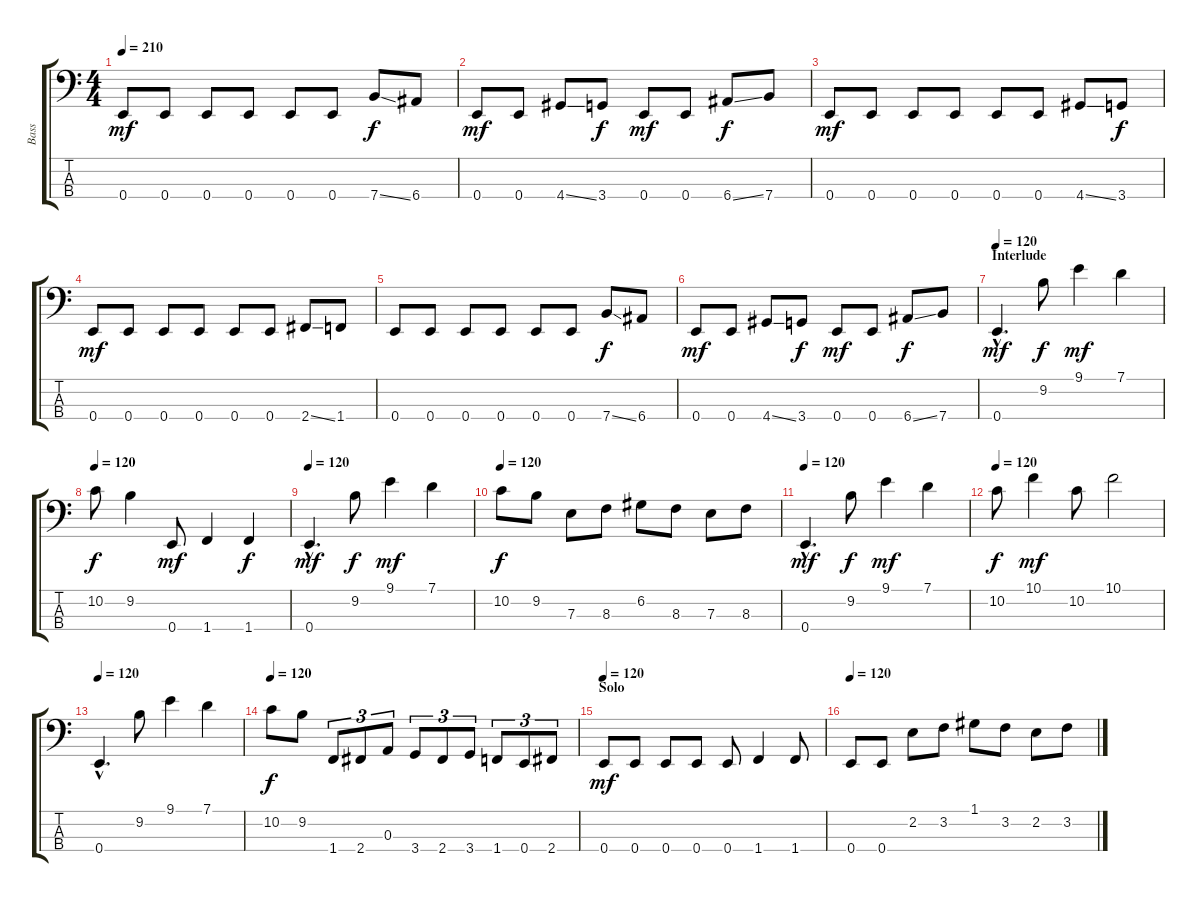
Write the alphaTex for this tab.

\track ("Bass" "Bass") {instrument electricbasspick}
\staff {score tabs}
\tuning (G2 D2 A1 E1) {hide}
\ts (4 4)
\tempo 210
\clef f4
\ks c
0.4.8{dy mf} 0.4.8 0.4.8 0.4.8 0.4.8 0.4.8 7.4{ss}.8{dy f} 6.4.8 |
0.4.8{dy mf} 0.4.8 4.4{ss}.8 3.4.8{dy f} 0.4.8{dy mf} 0.4.8 6.4{ss}.8{dy f} 7.4.8 |
0.4.8{dy mf} 0.4.8 0.4.8 0.4.8 0.4.8 0.4.8 4.4{ss}.8 3.4.8{dy f} |
0.4.8{dy mf} 0.4.8 0.4.8 0.4.8 0.4.8 0.4.8 2.4{ss}.8 1.4.8 |
0.4.8 0.4.8 0.4.8 0.4.8 0.4.8 0.4.8 7.4{ss}.8{dy f} 6.4.8 |
0.4.8{dy mf} 0.4.8 4.4{ss}.8 3.4.8{dy f} 0.4.8{dy mf} 0.4.8 6.4{ss}.8{dy f} 7.4.8 |
\section ("" "Interlude")
\tempo 120
0.4{hac}.4{d dy mf} 9.2.8{dy f} 9.1.4{dy mf} 7.1.4 |
\tempo 120
10.2.8{dy f} 9.2.4 0.4.8{dy mf} 1.4.4 1.4.4{dy f} |
\tempo 120
0.4{hac}.4{d dy mf} 9.2.8{dy f} 9.1.4{dy mf} 7.1.4 |
\tempo 120
10.2.8{dy f} 9.2.8 7.3.8 8.3.8 6.2.8 8.3.8 7.3.8 8.3.8 |
\tempo 120
0.4{hac}.4{d dy mf} 9.2.8{dy f} 9.1.4{dy mf} 7.1.4 |
\tempo 120
10.2.8{dy f} 10.1.4{dy mf} 10.2.8 10.1.2 |
\tempo 120
0.4{hac}.4{d} 9.2.8 9.1.4 7.1.4 |
\tempo 120
10.2.8{dy f} 9.2.8 1.4.8{tu (3 2)} 2.4.8{tu (3 2)} 0.3.8{tu (3 2)} 3.4.8{tu (3 2)} 2.4.8{tu (3 2)} 3.4.8{tu (3 2)} 1.4.8{tu (3 2)} 0.4.8{tu (3 2)} 2.4.8{tu (3 2)} |
\section ("" "Solo")
\tempo 120
0.4.8{dy mf} 0.4.8 0.4.8 0.4.8 0.4.8 1.4.4 1.4.8 |
\tempo 120
0.4.8 0.4.8 2.2.8 3.2.8 1.1.8 3.2.8 2.2.8 3.2.8
